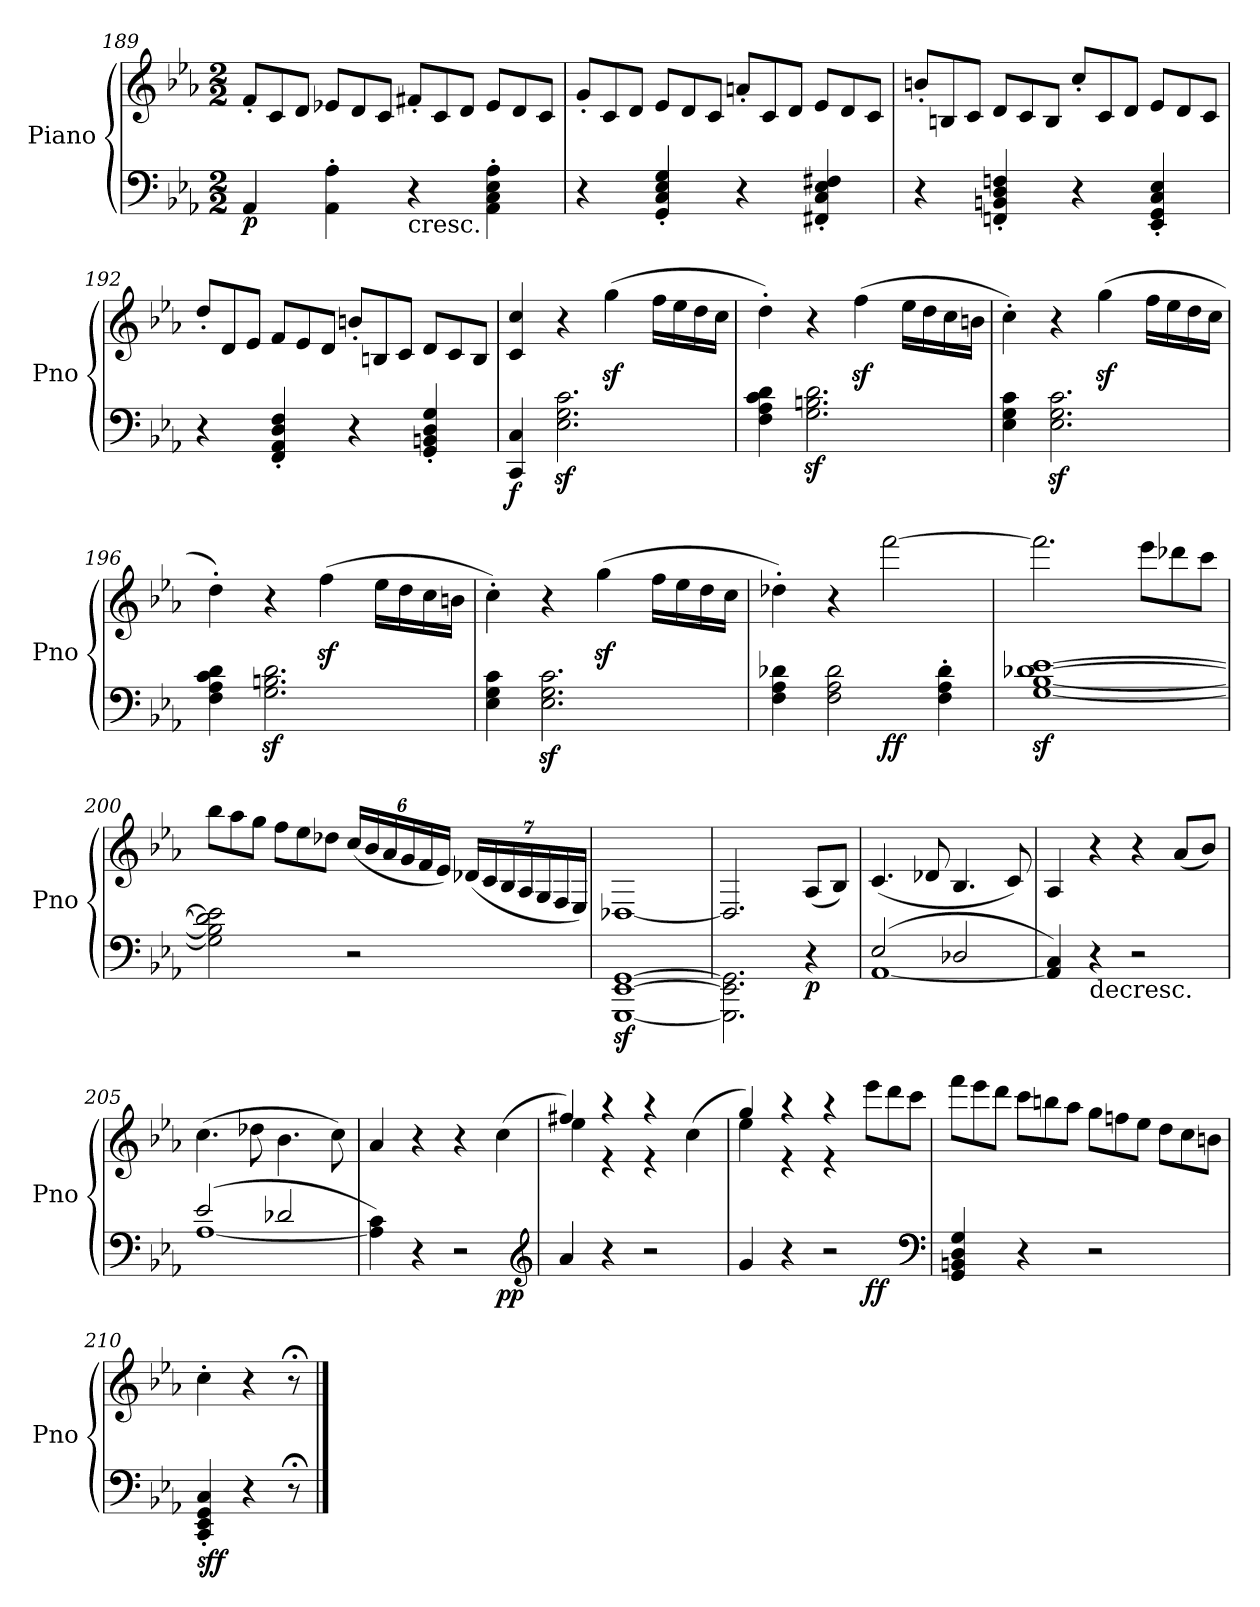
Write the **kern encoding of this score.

**kern	**kern	**dynam
*part1	*part1	*part1
*staff2	*staff1	*staff1/2
*I"Piano	*	*
*I'Pno	*	*
*clefF4	*clefG2	*
*k[b-e-a-]	*k[b-e-a-]	*
*c:	*c:	*
*M2/2	*M2/2	*
*	*Xtuplet	*
=189	=189	=189
!	!	!LO:DY:b=2
4AA-	12f'L	p
.	12c	.
.	12dJ	.
4AA-' 4A-'	12e-XL	.
.	12d	.
.	12cJ	.
!LO:TX:b:t=cresc.	!	!
4r	12f#X'L	.
.	12c	.
.	12dJ	.
4AA-' 4C' 4E-' 4A-'	12e-L	.
.	12d	.
.	12cJ	.
=190	=190	=190
4r	12g'L	.
.	12c	.
.	12dJ	.
4GG' 4C' 4E-' 4G'	12e-L	.
.	12d	.
.	12cJ	.
4r	12an'L	.
.	12c	.
.	12dJ	.
4FF#X' 4C' 4E-' 4F#X'	12e-L	.
.	12d	.
.	12cJ	.
=191	=191	=191
4r	12bn'L	.
.	12Bn	.
.	12cJ	.
4FFn' 4BBn' 4D' 4Fn'	12dL	.
.	12c	.
.	12BJ	.
4r	12cc'L	.
.	12c	.
.	12dJ	.
4EE-' 4GG' 4C' 4E-'	12e-L	.
.	12d	.
.	12cJ	.
=192	=192	=192
4r	12dd'L	.
.	12d	.
.	12e-J	.
4FF' 4AA-' 4D' 4F'	12fL	.
.	12e-	.
.	12dJ	.
4r	12bn'L	.
.	12Bn	.
.	12cJ	.
4GG' 4BBn' 4D' 4G'	12dL	.
.	12c	.
.	12BJ	.
=193	=193	=193
!	!	!LO:DY:b=2
4CC 4C	4c 4cc	f
2.E-z 2.Gz 2.cz	4r	.
.	(4ggz<	.
.	16ffLL	.
.	16ee-	.
.	16dd	.
.	16ccJJ	.
=194	=194	=194
4F 4A- 4c 4d	4dd')	.
2.Gz 2.Bnz 2.dz	4r	.
.	(4ffz<	.
.	16ee-LL	.
.	16dd	.
.	16cc	.
.	16bnJJ	.
=195	=195	=195
4E- 4G 4c	4cc')	.
2.E-z 2.Gz 2.cz	4r	.
.	(4ggz<	.
.	16ffLL	.
.	16ee-	.
.	16dd	.
.	16ccJJ	.
=196	=196	=196
4F 4A- 4c 4d	4dd')	.
2.Gz 2.Bnz 2.dz	4r	.
.	(4ffz<	.
.	16ee-LL	.
.	16dd	.
.	16cc	.
.	16bnJJ	.
=197	=197	=197
4E- 4G 4c	4cc')	.
2.E-z 2.Gz 2.cz	4r	.
.	(4ggz<	.
.	16ffLL	.
.	16ee-	.
.	16dd	.
.	16ccJJ	.
=198	=198	=198
*^	*	*
4F 4A- 4d-X	2ryy	4dd-X')	.
2F 2A- 2d-	.	4r	.
!	!	!	!LO:DY:b=2
.	2ryy	[2fff	ff
4F' 4A-' 4d-'	.	.	.
*v	*v	*	*
=199	=199	=199
[1Gz [1B-z [1d-Xz [1e-z	2.fff]	.
.	12eee-L	.
.	12ddd-X	.
.	12cccJ	.
=200	=200	=200
2G] 2B-] 2d-] 2e-]	12bb-L	.
.	12aa-	.
.	12ggJ	.
.	12ffL	.
.	12ee-	.
.	12dd-XJ	.
*	*tuplet	*
*	*Xbrackettup	*
2r	(24ccLL	.
.	24b-	.
.	24a-	.
.	24g	.
.	24f	.
.	24e-JJ)	.
.	(>28d-XLL	.
.	28c	.
.	28B-/	.
.	28A-/	.
.	28G/	.
.	28F/	.
.	28E-/JJ)	.
=201	=201	=201
[1GGGz<\ [1EE-z<\ [1GGz<\	[1D-X/	.
=202	=202	=202
2.GGG]\ 2.EE-]\ 2.GG]\	2.D-/]	.
!	!	!LO:DY:b=2
4r	(8A-L	p
.	8B-J)	.
=203	=203	=203
*^	*	*
(2E-	[1AA-	(4.c	.
.	.	8d-X	.
2D-X	.	4.B-	.
.	.	8c)	.
*v	*v	*	*
=204	=204	=204
4AA-] 4C)	4A-	.
!LO:TX:b:t=decresc.	!	!
4r	4r	.
2r	4r	.
.	(8a-L	.
.	8b-J)	.
=205	=205	=205
*^	*	*
(2e-	[1A-	(4.cc	.
.	.	8dd-X	.
2d-X	.	4.b-	.
.	.	8cc)	.
=206	=206	=206	=206
4A-] 4c)	2.ryy	4a-	.
4r	.	4r	.
2r	.	4r	.
!	!	!	!LO:DY:b=2
.	4ryy	(4cc	pp
*clefG2	*	*	*
*v	*v	*	*
=207	=207	=207
*	*^	*
4a-	4ff#X)	4ee-	.
4r	4r	4r	.
2r	4r	4r	.
.	4ryy	(4cc	.
=208	=208	=208	=208
*^	*	*	*
4g	2.ryy	4gg)	4ee-	.
4r	.	4r	4r	.
2r	.	4r	4r	.
*	*	*	*Xtuplet	*
!	!	!	!	!LO:DY:b=2
.	4ryy	4ryy	12eee-L	ff
.	.	.	12ddd	.
.	.	.	12cccJ	.
*	*	*v	*v	*
*clefF4	*	*	*
*v	*v	*	*
=209	=209	=209
4GG 4BBn 4D 4G	12fffL	.
.	12eee-	.
.	12dddJ	.
4r	12cccL	.
.	12bbn	.
.	12aa-J	.
2r	12ggL	.
.	12ffn	.
.	12ee-J	.
.	12ddL	.
.	12cc	.
.	12bnJ	.
=210	=210	=210
!	!	!LO:DY:b=2
4CC' 4EE-' 4GG' 4C'	4cc'	sff
4r	4r	.
8r;<	8r;<	.
==	==	==
*-	*-	*-
